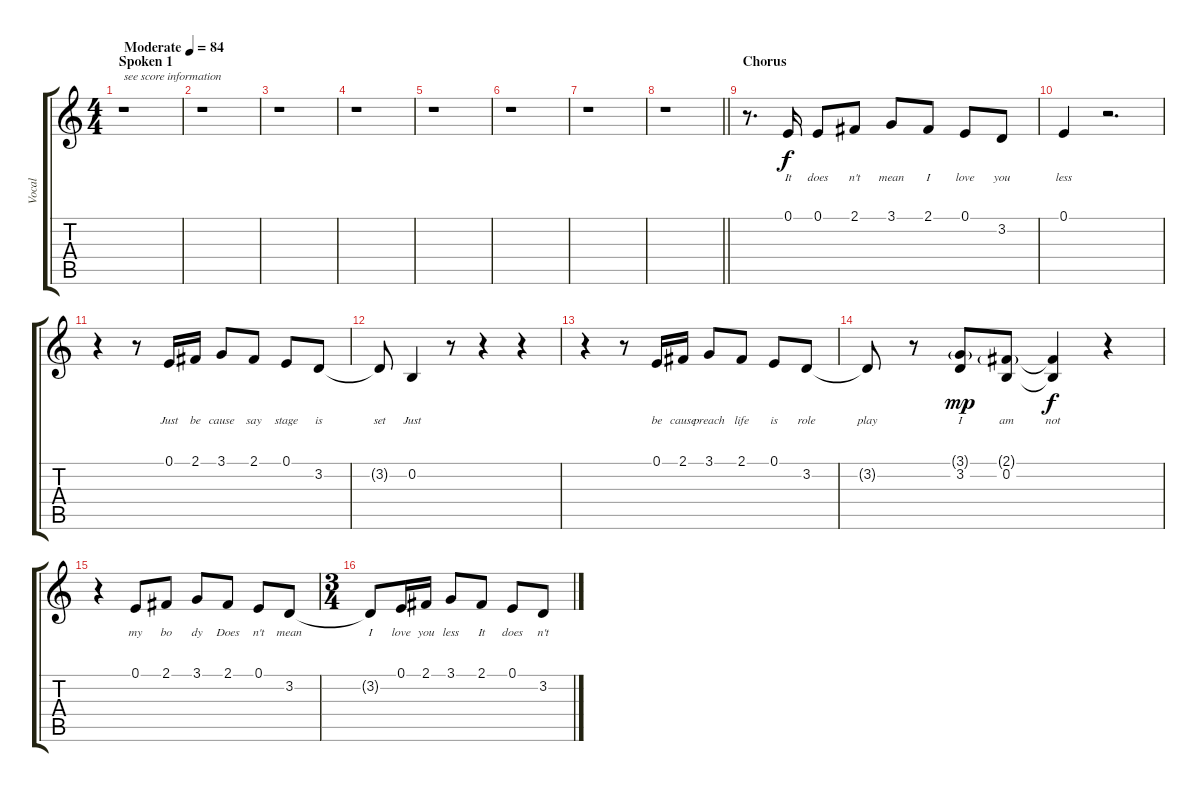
\track ("Vocal" "Vocal") {instrument acousticgrandpiano}
\staff {score tabs}
\tuning (E4 B3 G3 D3 A2 E2) {hide}
\ts (4 4)
\section ("" "Spoken 1")
\tempo (84 "Moderate")
\clef g2
\ks c
r.1{txt "see score information" dy f instrument acousticgrandpiano} |
r.1 |
r.1 |
r.1 |
r.1 |
r.1 |
r.1 |
\barLineRight lightlight
r.1 |
\section ("" "Chorus")
r.8{d} 0.1.16{lyrics (0 "It") lyrics (1 "") lyrics (2 "") lyrics (3 "") lyrics (4 "")} 0.1.8{lyrics (0 "does") lyrics (1 "") lyrics (2 "") lyrics (3 "") lyrics (4 "")} 2.1.8{lyrics (0 "n't") lyrics (1 "") lyrics (2 "") lyrics (3 "") lyrics (4 "")} 3.1.8{lyrics (0 "mean") lyrics (1 "") lyrics (2 "") lyrics (3 "") lyrics (4 "")} 2.1.8{lyrics (0 "I") lyrics (1 "") lyrics (2 "") lyrics (3 "") lyrics (4 "")} 0.1.8{lyrics (0 "love") lyrics (1 "") lyrics (2 "") lyrics (3 "") lyrics (4 "")} 3.2.8{lyrics (0 "you") lyrics (1 "") lyrics (2 "") lyrics (3 "") lyrics (4 "")} |
0.1.4{lyrics (0 "less") lyrics (1 "") lyrics (2 "") lyrics (3 "") lyrics (4 "")} r.2{d} |
r.4 r.8 0.1.16{lyrics (0 "Just") lyrics (1 "") lyrics (2 "") lyrics (3 "") lyrics (4 "")} 2.1.16{lyrics (0 "be") lyrics (1 "") lyrics (2 "") lyrics (3 "") lyrics (4 "")} 3.1.8{lyrics (0 "cause") lyrics (1 "") lyrics (2 "") lyrics (3 "") lyrics (4 "")} 2.1.8{lyrics (0 "say") lyrics (1 "") lyrics (2 "") lyrics (3 "") lyrics (4 "")} 0.1.8{lyrics (0 "stage") lyrics (1 "") lyrics (2 "") lyrics (3 "") lyrics (4 "")} 3.2.8{lyrics (0 "is") lyrics (1 "") lyrics (2 "") lyrics (3 "") lyrics (4 "")} |
3.2{t}.8{lyrics (0 "set") lyrics (1 "") lyrics (2 "") lyrics (3 "") lyrics (4 "")} 0.2.4{lyrics (0 "Just") lyrics (1 "") lyrics (2 "") lyrics (3 "") lyrics (4 "")} r.8 r.4 r.4 |
r.4 r.8 0.1.16{lyrics (0 "be") lyrics (1 "") lyrics (2 "") lyrics (3 "") lyrics (4 "")} 2.1.16{lyrics (0 "cause") lyrics (1 "") lyrics (2 "") lyrics (3 "") lyrics (4 "")} 3.1.8{lyrics (0 "preach") lyrics (1 "") lyrics (2 "") lyrics (3 "") lyrics (4 "")} 2.1.8{lyrics (0 "life") lyrics (1 "") lyrics (2 "") lyrics (3 "") lyrics (4 "")} 0.1.8{lyrics (0 "is") lyrics (1 "") lyrics (2 "") lyrics (3 "") lyrics (4 "")} 3.2.8{lyrics (0 "role") lyrics (1 "") lyrics (2 "") lyrics (3 "") lyrics (4 "")} |
3.2{t}.8{lyrics (0 "play") lyrics (1 "") lyrics (2 "") lyrics (3 "") lyrics (4 "")} r.8 (3.1{g} 3.2).8{lyrics (0 "I") lyrics (1 "") lyrics (2 "") lyrics (3 "") lyrics (4 "") dy mp} (2.1{g} 0.2).8{lyrics (0 "am") lyrics (1 "") lyrics (2 "") lyrics (3 "") lyrics (4 "")} (2.1{t} 0.2{t}).4{lyrics (0 "not") lyrics (1 "") lyrics (2 "") lyrics (3 "") lyrics (4 "") dy f} r.4 |
r.4 0.1.8{lyrics (0 "my") lyrics (1 "") lyrics (2 "") lyrics (3 "") lyrics (4 "")} 2.1.8{lyrics (0 "bo") lyrics (1 "") lyrics (2 "") lyrics (3 "") lyrics (4 "")} 3.1.8{lyrics (0 "dy") lyrics (1 "") lyrics (2 "") lyrics (3 "") lyrics (4 "")} 2.1.8{lyrics (0 "Does") lyrics (1 "") lyrics (2 "") lyrics (3 "") lyrics (4 "")} 0.1.8{lyrics (0 "n't") lyrics (1 "") lyrics (2 "") lyrics (3 "") lyrics (4 "")} 3.2.8{lyrics (0 "mean") lyrics (1 "") lyrics (2 "") lyrics (3 "") lyrics (4 "")} |
\ts (3 4)
3.2{t}.8{lyrics (0 "I") lyrics (1 "") lyrics (2 "") lyrics (3 "") lyrics (4 "")} 0.1.16{lyrics (0 "love") lyrics (1 "") lyrics (2 "") lyrics (3 "") lyrics (4 "")} 2.1.16{lyrics (0 "you") lyrics (1 "") lyrics (2 "") lyrics (3 "") lyrics (4 "")} 3.1.8{lyrics (0 "less") lyrics (1 "") lyrics (2 "") lyrics (3 "") lyrics (4 "")} 2.1.8{lyrics (0 "It") lyrics (1 "") lyrics (2 "") lyrics (3 "") lyrics (4 "")} 0.1.8{lyrics (0 "does") lyrics (1 "") lyrics (2 "") lyrics (3 "") lyrics (4 "")} 3.2.8{lyrics (0 "n't") lyrics (1 "") lyrics (2 "") lyrics (3 "") lyrics (4 "")}
